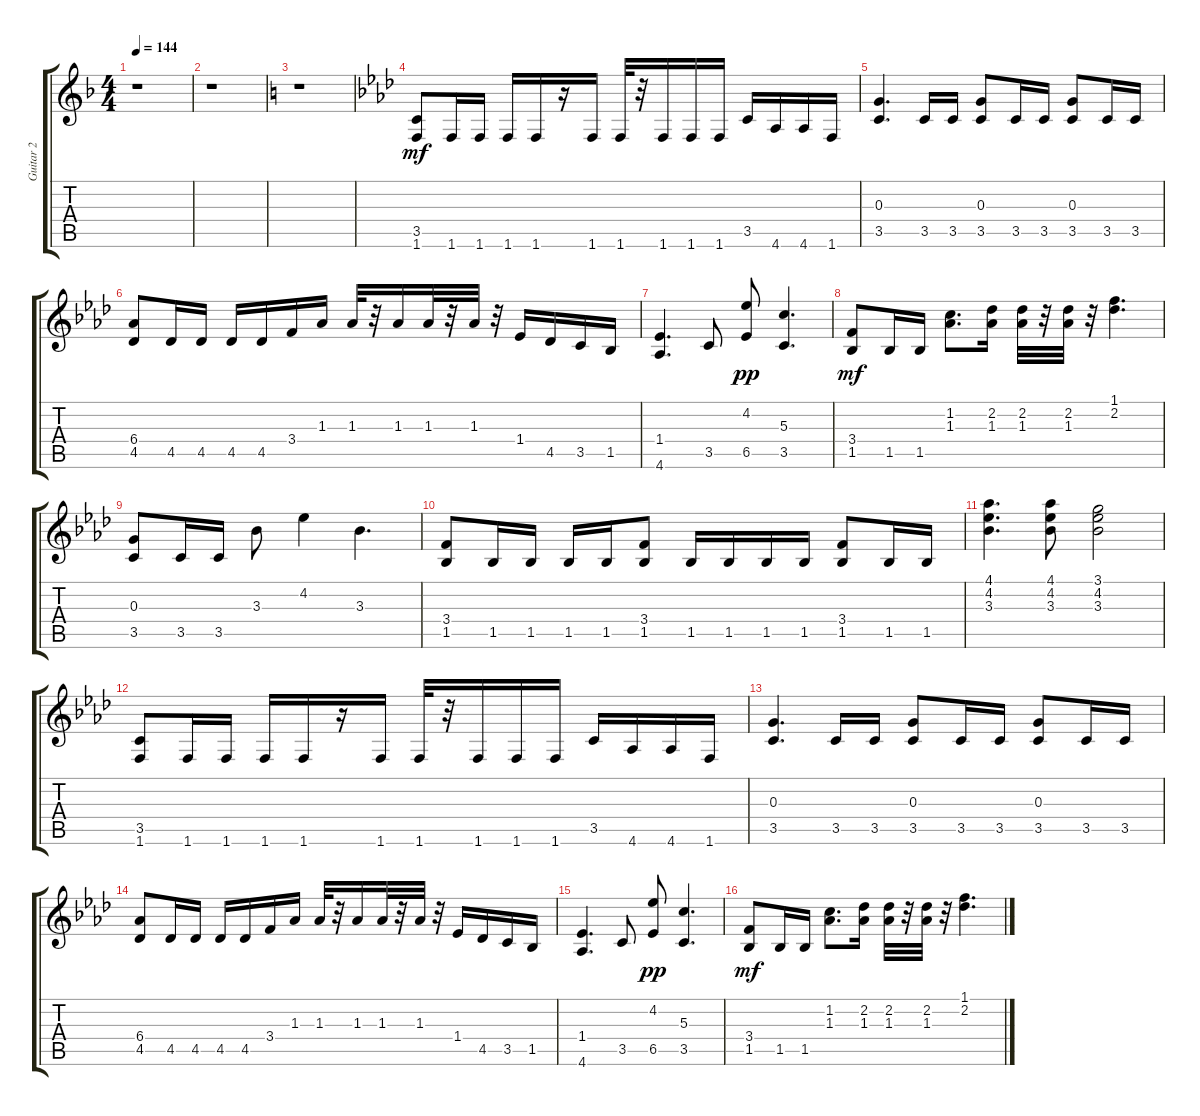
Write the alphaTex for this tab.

\track ("Guitar 2" "Guitar 2") {instrument distortionguitar}
\staff {score tabs}
\tuning (E4 B3 G3 D3 A2 E2) {hide}
\ts (4 4)
\tempo 144
\clef g2
\ks f
r.1{dy mf} |
r.1 |
\ks c
r.1 |
\ks ab
(3.5 1.6).8 1.6.16 1.6.16 1.6.16 1.6.16 r.16 1.6.16 1.6.32 r.32 1.6.16 1.6.16 1.6.16 3.5.16 4.6.16 4.6.16 1.6.16 |
(0.3 3.5).4{d} 3.5.16 3.5.16 (0.3 3.5).8 3.5.16 3.5.16 (0.3 3.5).8 3.5.16 3.5.16 |
(6.4 4.5).8 4.5.16 4.5.16 4.5.16 4.5.16 3.4.16 1.3.16 1.3.32 r.32 1.3.16 1.3.32 r.32 1.3.32 r.32 1.4.16 4.5.16 3.5.16 1.5.16 |
(1.4 4.6).4{d} 3.5.8 (4.2 6.5).8{dy pp} (5.3 3.5).4{d} |
(3.4 1.5).8{dy mf} 1.5.16 1.5.16 (1.2 1.3).8{d} (2.2 1.3).16 (2.2 1.3).32 r.32 (2.2 1.3).32 r.32 (1.1 2.2).4{d} |
(0.3 3.5).8 3.5.16 3.5.16 3.3.8 4.2.4 3.3.4{d} |
(3.4 1.5).8 1.5.16 1.5.16 1.5.16 1.5.16 (3.4 1.5).8 1.5.16 1.5.16 1.5.16 1.5.16 (3.4 1.5).8 1.5.16 1.5.16 |
(4.1 4.2 3.3).4{d} (4.1 4.2 3.3).8 (3.1 4.2 3.3).2 |
(3.5 1.6).8 1.6.16 1.6.16 1.6.16 1.6.16 r.16 1.6.16 1.6.32 r.32 1.6.16 1.6.16 1.6.16 3.5.16 4.6.16 4.6.16 1.6.16 |
(0.3 3.5).4{d} 3.5.16 3.5.16 (0.3 3.5).8 3.5.16 3.5.16 (0.3 3.5).8 3.5.16 3.5.16 |
(6.4 4.5).8 4.5.16 4.5.16 4.5.16 4.5.16 3.4.16 1.3.16 1.3.32 r.32 1.3.16 1.3.32 r.32 1.3.32 r.32 1.4.16 4.5.16 3.5.16 1.5.16 |
(1.4 4.6).4{d} 3.5.8 (4.2 6.5).8{dy pp} (5.3 3.5).4{d} |
(3.4 1.5).8{dy mf} 1.5.16 1.5.16 (1.2 1.3).8{d} (2.2 1.3).16 (2.2 1.3).32 r.32 (2.2 1.3).32 r.32 (1.1 2.2).4{d}
